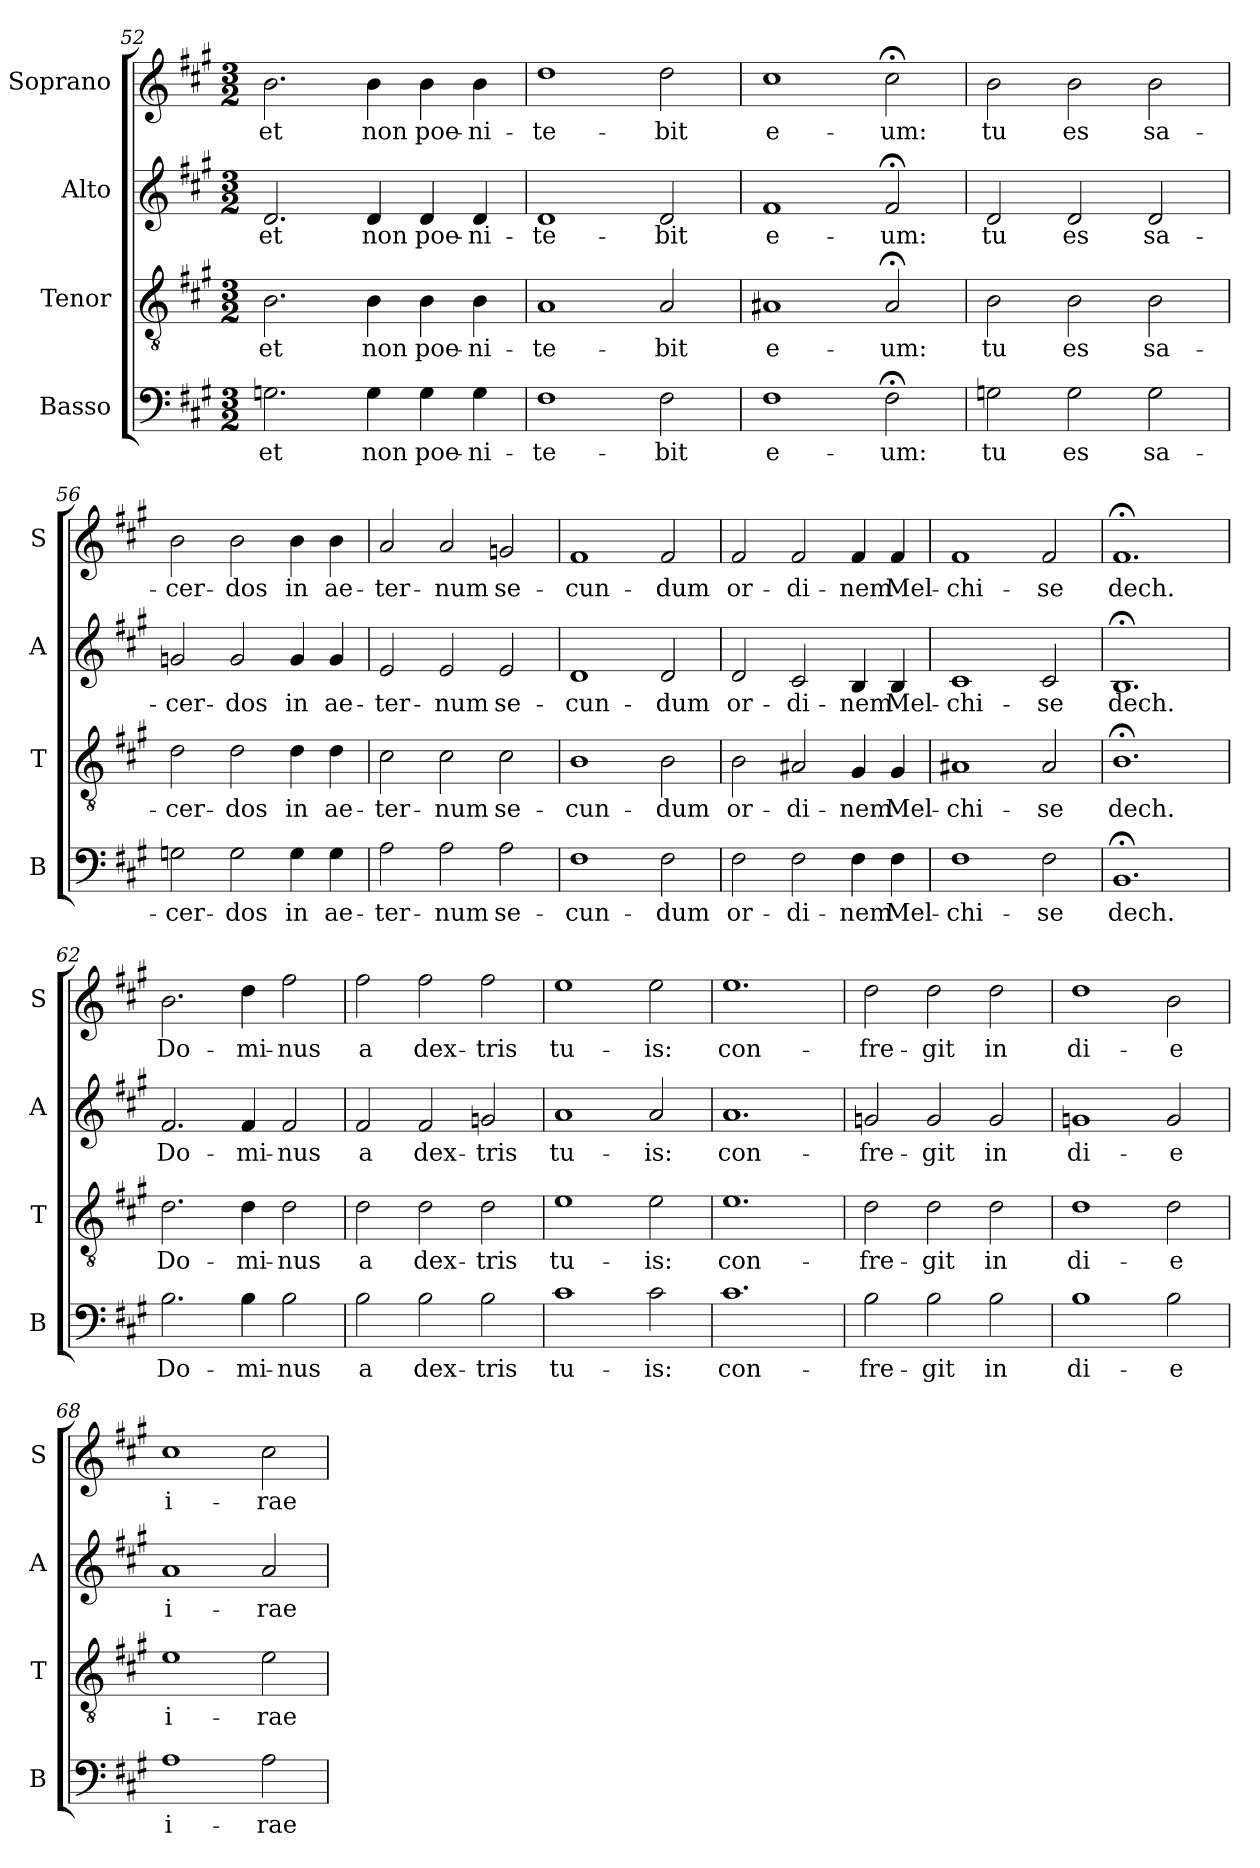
**kern	**text	**kern	**text	**kern	**text	**kern	**text
*part4	*part4	*part3	*part3	*part2	*part2	*part1	*part1
*staff4	*staff4	*staff3	*staff3	*staff2	*staff2	*staff1	*staff1
*I"Basso	*	*I"Tenor	*	*I"Alto	*	*I"Soprano	*
*I'B	*	*I'T	*	*I'A	*	*I'S	*
*clefF4	*	*clefGv2	*	*clefG2	*	*clefG2	*
*k[f#c#g#]	*	*k[f#c#g#]	*	*k[f#c#g#]	*	*k[f#c#g#]	*
*A:	*	*A:	*	*A:	*	*A:	*
*M3/2	*	*M3/2	*	*M3/2	*	*M3/2	*
=52	=52	=52	=52	=52	=52	=52	=52
!	!LO:LY:b:cj	!	!LO:LY:b:cj	!	!LO:LY:b:cj	!	!LO:LY:b:cj
2.Gn\	et	2.B\	et	2.d/	et	2.b\	et
!	!LO:LY:b:cj	!	!LO:LY:b:cj	!	!LO:LY:b:cj	!	!LO:LY:b:cj
4G\	non	4B\	non	4d/	non	4b\	non
!	!LO:LY:b:cj	!	!LO:LY:b:cj	!	!LO:LY:b:cj	!	!LO:LY:b:cj
4G\	poe-	4B\	poe-	4d/	poe-	4b\	poe-
!	!LO:LY:b:rj	!	!LO:LY:b:rj	!	!LO:LY:b:rj	!	!LO:LY:b:rj
4G\	-ni-	4B\	-ni-	4d/	-ni-	4b\	-ni-
=53	=53	=53	=53	=53	=53	=53	=53
!	!LO:LY:b:cj	!	!LO:LY:b:cj	!	!LO:LY:b:cj	!	!LO:LY:b:cj
1F#	-te-	1A	-te-	1d	-te-	1dd	-te-
!	!LO:LY:b:cj	!	!LO:LY:b:cj	!	!LO:LY:b:cj	!	!LO:LY:b:cj
2F#\	-bit	2A/	-bit	2d/	-bit	2dd\	-bit
=54	=54	=54	=54	=54	=54	=54	=54
!	!LO:LY:b:rj	!	!LO:LY:b:rj	!	!LO:LY:b:rj	!	!LO:LY:b:rj
1F#	e-	1A#X	e-	1f#	e-	1cc#	e-
!	!LO:LY:b:cj	!	!LO:LY:b:cj	!	!LO:LY:b:cj	!	!LO:LY:b:cj
2F#;<\	-um:	2A#;</	-um:	2f#;</	-um:	2cc#;<\	-um:
=55	=55	=55	=55	=55	=55	=55	=55
!	!LO:LY:b:cj	!	!LO:LY:b:cj	!	!LO:LY:b:cj	!	!LO:LY:b:cj
2Gn\	tu	2B\	tu	2d/	tu	2b\	tu
!	!LO:LY:b:cj	!	!LO:LY:b:cj	!	!LO:LY:b:cj	!	!LO:LY:b:cj
2G\	es	2B\	es	2d/	es	2b\	es
!	!LO:LY:b:cj	!	!LO:LY:b:cj	!	!LO:LY:b:cj	!	!LO:LY:b:cj
2G\	sa-	2B\	sa-	2d/	sa-	2b\	sa-
!!LO:PB:g=z
=56	=56	=56	=56	=56	=56	=56	=56
!	!LO:LY:b:cj	!	!LO:LY:b:cj	!	!LO:LY:b:cj	!	!LO:LY:b:cj
2Gn\	-cer-	2d\	-cer-	2gn/	-cer-	2b\	-cer-
!	!LO:LY:b:cj	!	!LO:LY:b:cj	!	!LO:LY:b:cj	!	!LO:LY:b:cj
2G\	-dos	2d\	-dos	2g/	-dos	2b\	-dos
!	!LO:LY:b:cj	!	!LO:LY:b:cj	!	!LO:LY:b:cj	!	!LO:LY:b:cj
4G\	in	4d\	in	4g/	in	4b\	in
!	!LO:LY:b:cj	!	!LO:LY:b:cj	!	!LO:LY:b:cj	!	!LO:LY:b:cj
4G\	ae-	4d\	ae-	4g/	ae-	4b\	ae-
=57	=57	=57	=57	=57	=57	=57	=57
!	!LO:LY:b:cj	!	!LO:LY:b:cj	!	!LO:LY:b:cj	!	!LO:LY:b:cj
2A\	-ter-	2c#\	-ter-	2e/	-ter-	2a/	-ter-
!	!LO:LY:b:cj	!	!LO:LY:b:cj	!	!LO:LY:b:cj	!	!LO:LY:b:cj
2A\	-num	2c#\	-num	2e/	-num	2a/	-num
!	!LO:LY:b:cj	!	!LO:LY:b:cj	!	!LO:LY:b:cj	!	!LO:LY:b:cj
2A\	se-	2c#\	se-	2e/	se-	2gn/	se-
=58	=58	=58	=58	=58	=58	=58	=58
!	!LO:LY:b:cj	!	!LO:LY:b:cj	!	!LO:LY:b:cj	!	!LO:LY:b:cj
1F#	-cun-	1B	-cun-	1d	-cun-	1f#	-cun-
!	!LO:LY:b:cj	!	!LO:LY:b:cj	!	!LO:LY:b:cj	!	!LO:LY:b:cj
2F#\	-dum	2B\	-dum	2d/	-dum	2f#/	-dum
=59	=59	=59	=59	=59	=59	=59	=59
!	!LO:LY:b:cj	!	!LO:LY:b:cj	!	!LO:LY:b:cj	!	!LO:LY:b:cj
2F#\	or-	2B\	or-	2d/	or-	2f#/	or-
!	!LO:LY:b:cj	!	!LO:LY:b:cj	!	!LO:LY:b:cj	!	!LO:LY:b:cj
2F#\	-di-	2A#X/	-di-	2c#/	-di-	2f#/	-di-
!	!LO:LY:b:cj	!	!LO:LY:b:cj	!	!LO:LY:b:cj	!	!LO:LY:b:cj
4F#\	-nem	4G#/	-nem	4B/	-nem	4f#/	-nem
!	!LO:LY:b:cj	!	!LO:LY:b:cj	!	!LO:LY:b:cj	!	!LO:LY:b:cj
4F#\	Mel-	4G#/	Mel-	4B/	Mel-	4f#/	Mel-
=60	=60	=60	=60	=60	=60	=60	=60
!	!LO:LY:b:cj	!	!LO:LY:b:cj	!	!LO:LY:b:cj	!	!LO:LY:b:cj
1F#	-chi-	1A#X	-chi-	1c#	-chi-	1f#	-chi-
!	!LO:LY:b:cj	!	!LO:LY:b:cj	!	!LO:LY:b:cj	!	!LO:LY:b:cj
2F#\	-se	2A#/	-se	2c#/	-se	2f#/	-se
=61	=61	=61	=61	=61	=61	=61	=61
!	!LO:LY:b:cj	!	!LO:LY:b:cj	!	!LO:LY:b:cj	!	!LO:LY:b:cj
1.BB;<	dech.	1.B;<	dech.	1.B;<	dech.	1.f#;<	dech.
!!LO:LB:g=z
=62	=62	=62	=62	=62	=62	=62	=62
!	!LO:LY:b:cj	!	!LO:LY:b:cj	!	!LO:LY:b:cj	!	!LO:LY:b:cj
2.B\	Do-	2.d\	Do-	2.f#/	Do-	2.b\	Do-
!	!LO:LY:b	!	!LO:LY:b	!	!LO:LY:b	!	!LO:LY:b:cj
4B\	-mi-	4d\	-mi-	4f#/	-mi-	4dd\	-mi-
!	!LO:LY:b:rj	!	!LO:LY:b:rj	!	!LO:LY:b:rj	!	!LO:LY:b:cj
2B\	-nus	2d\	-nus	2f#/	-nus	2ff#\	-nus
=63	=63	=63	=63	=63	=63	=63	=63
!	!LO:LY:b:cj	!	!LO:LY:b:cj	!	!LO:LY:b:cj	!	!LO:LY:b:cj
2B\	a	2d\	a	2f#/	a	2ff#\	a
!	!LO:LY:b:cj	!	!LO:LY:b:cj	!	!LO:LY:b:cj	!	!LO:LY:b:cj
2B\	dex-	2d\	dex-	2f#/	dex-	2ff#\	dex-
!	!LO:LY:b:cj	!	!LO:LY:b:cj	!	!LO:LY:b:cj	!	!LO:LY:b:cj
2B\	-tris	2d\	-tris	2gn/	-tris	2ff#\	-tris
=64	=64	=64	=64	=64	=64	=64	=64
!	!LO:LY:b:cj	!	!LO:LY:b:cj	!	!LO:LY:b:cj	!	!LO:LY:b:cj
1c#	tu-	1e	tu-	1a	tu-	1ee	tu-
!	!LO:LY:b:cj	!	!LO:LY:b:cj	!	!LO:LY:b:cj	!	!LO:LY:b:cj
2c#\	-is:	2e\	-is:	2a/	-is:	2ee\	-is:
=65	=65	=65	=65	=65	=65	=65	=65
!	!LO:LY:b:cj	!	!LO:LY:b:cj	!	!LO:LY:b:cj	!	!LO:LY:b:cj
1.c#	con-	1.e	con-	1.a	con-	1.ee	con-
=66	=66	=66	=66	=66	=66	=66	=66
!	!LO:LY:b:cj	!	!LO:LY:b:cj	!	!LO:LY:b:cj	!	!LO:LY:b:cj
2B\	-fre-	2d\	-fre-	2gn/	-fre-	2dd\	-fre-
!	!LO:LY:b:cj	!	!LO:LY:b:cj	!	!LO:LY:b:cj	!	!LO:LY:b:cj
2B\	-git	2d\	-git	2g/	-git	2dd\	-git
!	!LO:LY:b:cj	!	!LO:LY:b:cj	!	!LO:LY:b:cj	!	!LO:LY:b:cj
2B\	in	2d\	in	2g/	in	2dd\	in
=67	=67	=67	=67	=67	=67	=67	=67
!	!LO:LY:b:cj	!	!LO:LY:b:cj	!	!LO:LY:b:cj	!	!LO:LY:b:cj
1B	di-	1d	di-	1gn	di-	1dd	di-
!	!LO:LY:b:cj	!	!LO:LY:b:cj	!	!LO:LY:b:cj	!	!LO:LY:b:cj
2B\	-e	2d\	-e	2g/	-e	2b\	-e
!!LO:LB:g=z
=68	=68	=68	=68	=68	=68	=68	=68
!	!LO:LY:b:rj	!	!LO:LY:b:rj	!	!LO:LY:b:rj	!	!LO:LY:b:rj
1A	i-	1e	i-	1a	i-	1cc#	i-
!	!LO:LY:b:cj	!	!LO:LY:b:cj	!	!LO:LY:b:cj	!	!LO:LY:b:cj
2A\	-rae	2e\	-rae	2a/	-rae	2cc#\	-rae
=	=	=	=	=	=	=	=
*-	*-	*-	*-	*-	*-	*-	*-
